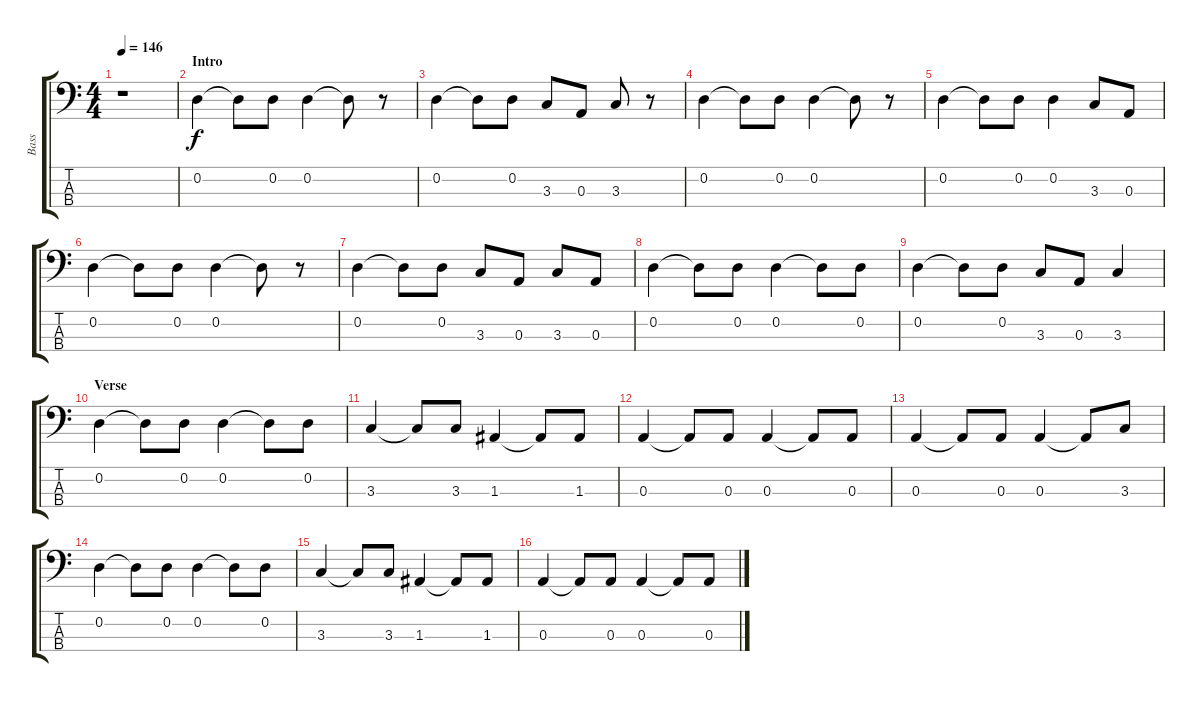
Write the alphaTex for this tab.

\track ("Bass" "Bass") {instrument electricbassfinger}
\staff {score tabs}
\tuning (G2 D2 A1 E1) {hide}
\ts (4 4)
\tempo 146
\clef f4
\ks c
r.1{dy f instrument electricbassfinger} |
\section ("" "Intro")
0.2.4 0.2{t}.8 0.2.8 0.2.4 0.2{t}.8 r.8 |
0.2.4 0.2{t}.8 0.2.8 3.3.8 0.3.8 3.3.8 r.8 |
0.2.4 0.2{t}.8 0.2.8 0.2.4 0.2{t}.8 r.8 |
0.2.4 0.2{t}.8 0.2.8 0.2.4 3.3.8 0.3.8 |
0.2.4 0.2{t}.8 0.2.8 0.2.4 0.2{t}.8 r.8 |
0.2.4 0.2{t}.8 0.2.8 3.3.8 0.3.8 3.3.8 0.3.8 |
0.2.4 0.2{t}.8 0.2.8 0.2.4 0.2{t}.8 0.2.8 |
0.2.4 0.2{t}.8 0.2.8 3.3.8 0.3.8 3.3.4 |
\section ("" "Verse")
0.2.4 0.2{t}.8 0.2.8 0.2.4 0.2{t}.8 0.2.8 |
3.3.4 3.3{t}.8 3.3.8 1.3.4 1.3{t}.8 1.3.8 |
0.3.4 0.3{t}.8 0.3.8 0.3.4 0.3{t}.8 0.3.8 |
0.3.4 0.3{t}.8 0.3.8 0.3.4 0.3{t}.8 3.3.8 |
0.2.4 0.2{t}.8 0.2.8 0.2.4 0.2{t}.8 0.2.8 |
3.3.4 3.3{t}.8 3.3.8 1.3.4 1.3{t}.8 1.3.8 |
0.3.4 0.3{t}.8 0.3.8 0.3.4 0.3{t}.8 0.3.8
